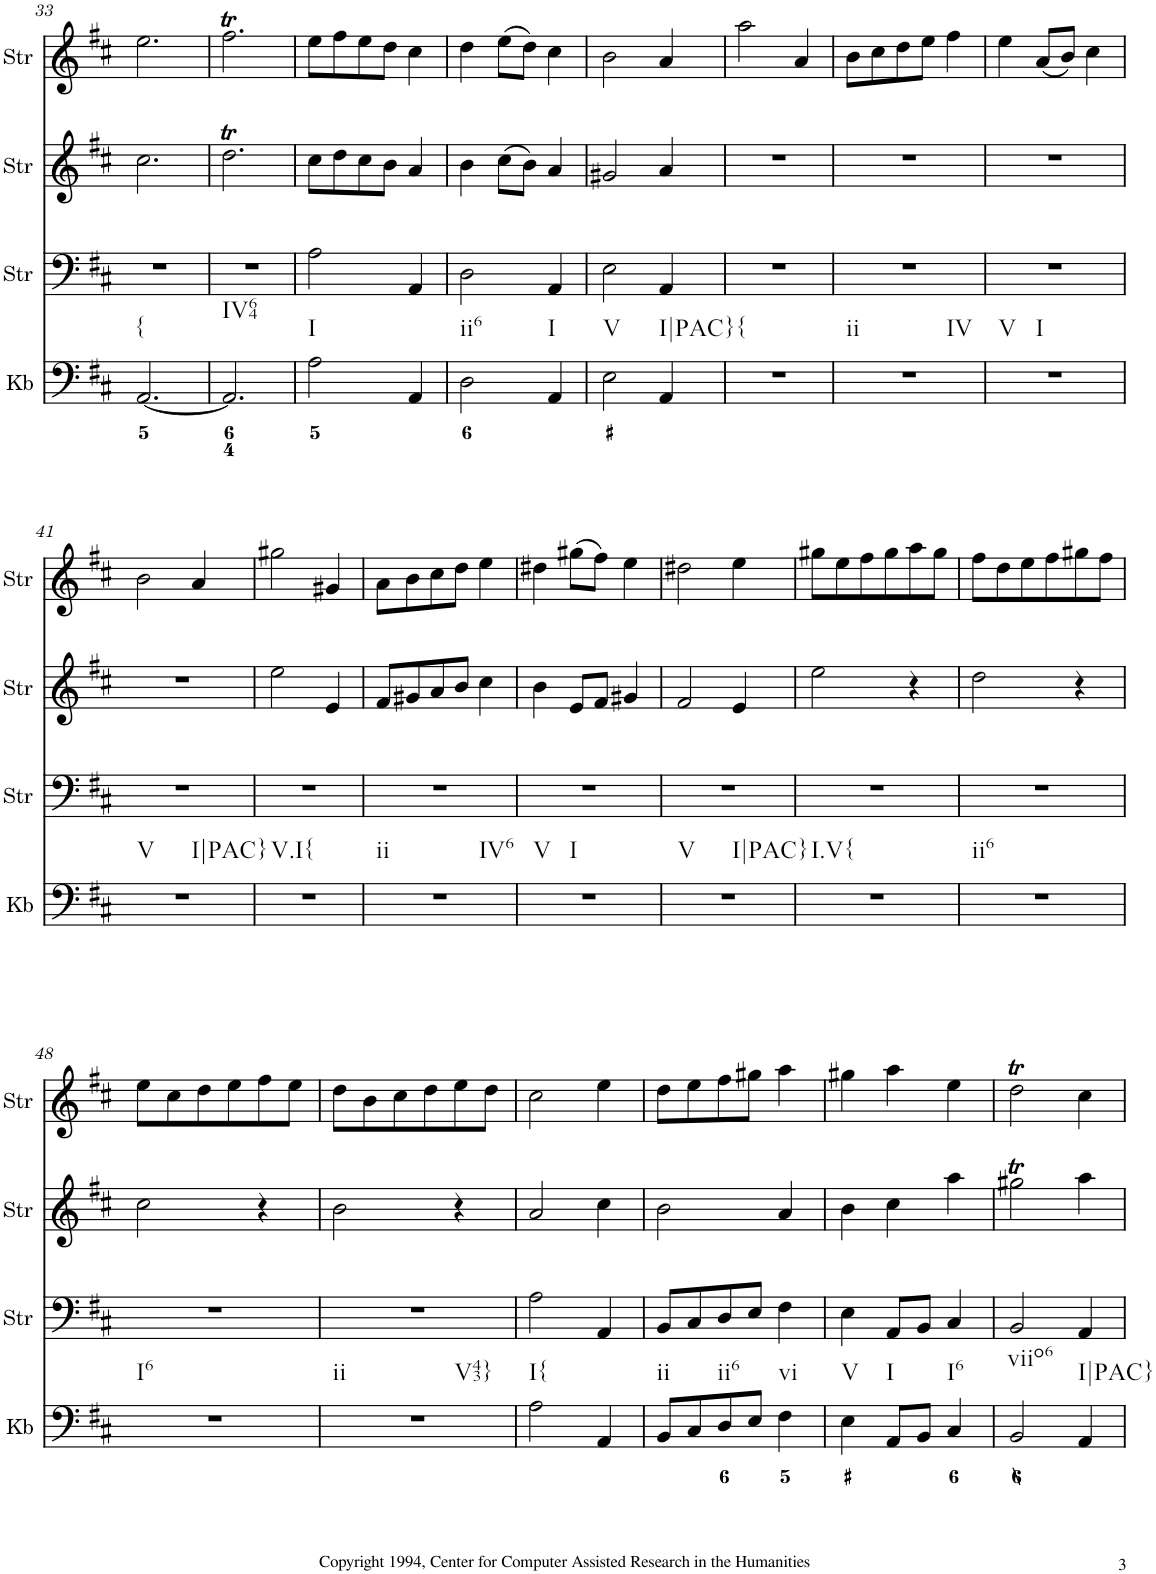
**kern	**kern	**kern	**kern
*part4	*part3	*part2	*part1
*staff4	*staff3	*staff2	*staff1
*I"Keyboard	*I"StringInstrument	*I"StringInstrument	*I"StringInstrument
*I'Kb	*I'Str	*I'Str	*I'Str
!!LO:PB:g=z
*clefF4	*clefF4	*clefG2	*clefG2
*k[f#c#]	*k[f#c#]	*k[f#c#]	*k[f#c#]
*M3/4	*M3/4	*M3/4	*M3/4
=33	=33	=33	=33
!LO:TX:b:t={	!	!	!
[2.AA/	2.r	2.cc#\	2.ee\
=34	=34	=34	=34
!LO:TX:b:t=IV64	!	!	!
2.AA/]	2.r	2.ddT\	2.ff#t\
=35	=35	=35	=35
!LO:TX:b:t=I	!	!	!
2A\	2A\	8cc#\L	8ee\L
.	.	8dd\	8ff#\
.	.	8cc#\	8ee\
.	.	8b\J	8dd\J
4AA/	4AA/	4a/	4cc#\
=36	=36	=36	=36
!LO:TX:b:t=ii6	!	!	!
2D\	2D\	4b\	4dd\
.	.	(8cc#\L	(8ee\L
.	.	8b\J)	8dd\J)
!LO:TX:b:t=I	!	!	!
4AA/	4AA/	4a/	4cc#\
=37	=37	=37	=37
!LO:TX:b:t=V	!	!	!
2E\	2E\	2g#X/	2b\
!LO:TX:b:t=I|PAC}	!	!	!
4AA/	4AA/	4a/	4a/
=38	=38	=38	=38
!LO:TX:b:t={	!	!	!
2.r	2.r	2.r	2aa\
.	.	.	4a/
=39	=39	=39	=39
!LO:TX:b:t=ii	!	!	!
!LO:TX:b:t=IV	!	!	!
2.r	2.r	2.r	8b\L
.	.	.	8cc#\
.	.	.	8dd\
.	.	.	8ee\J
.	.	.	4ff#\
=40	=40	=40	=40
!LO:TX:b:t=V	!	!	!
!LO:TX:b:t=I	!	!	!
2.r	2.r	2.r	4ee\
.	.	.	(8a/L
.	.	.	8b/J)
.	.	.	4cc#\
!!LO:LB:g=z
=41	=41	=41	=41
!LO:TX:b:t=V	!	!	!
!LO:TX:b:t=I|PAC}	!	!	!
2.r	2.r	2.r	2b\
.	.	.	4a/
=42	=42	=42	=42
!LO:TX:b:t=V.I{	!	!	!
2.r	2.r	2ee\	2gg#X\
.	.	4e/	4g#X/
=43	=43	=43	=43
!LO:TX:b:t=ii	!	!	!
!LO:TX:b:t=IV6	!	!	!
2.r	2.r	8f#/L	8a\L
.	.	8g#X/	8b\
.	.	8a/	8cc#\
.	.	8b/J	8dd\J
.	.	4cc#\	4ee\
=44	=44	=44	=44
!LO:TX:b:t=V	!	!	!
!LO:TX:b:t=I	!	!	!
2.r	2.r	4b\	4dd#X\
.	.	8e/L	(8gg#X\L
.	.	8f#/J	8ff#\J)
.	.	4g#X/	4ee\
=45	=45	=45	=45
!LO:TX:b:t=V	!	!	!
!LO:TX:b:t=I|PAC}	!	!	!
2.r	2.r	2f#/	2dd#X\
.	.	4e/	4ee\
=46	=46	=46	=46
!LO:TX:b:t=I.V{	!	!	!
2.r	2.r	2ee\	8gg#X\L
.	.	.	8ee\
.	.	.	8ff#\
.	.	.	8gg#\
.	.	4r	8aa\
.	.	.	8gg#\J
=47	=47	=47	=47
!LO:TX:b:t=ii6	!	!	!
2.r	2.r	2dd\	8ff#\L
.	.	.	8dd\
.	.	.	8ee\
.	.	.	8ff#\
.	.	4r	8gg#X\
.	.	.	8ff#\J
!!LO:LB:g=z
=48	=48	=48	=48
!LO:TX:b:t=I6	!	!	!
2.r	2.r	2cc#\	8ee\L
.	.	.	8cc#\
.	.	.	8dd\
.	.	.	8ee\
.	.	4r	8ff#\
.	.	.	8ee\J
=49	=49	=49	=49
!LO:TX:b:t=ii	!	!	!
!LO:TX:b:t=V43}	!	!	!
2.r	2.r	2b\	8dd\L
.	.	.	8b\
.	.	.	8cc#\
.	.	.	8dd\
.	.	4r	8ee\
.	.	.	8dd\J
=50	=50	=50	=50
!LO:TX:b:t=I{	!	!	!
2A\	2A\	2a/	2cc#\
4AA/	4AA/	4cc#\	4ee\
=51	=51	=51	=51
!LO:TX:b:t=ii	!	!	!
8BB/L	8BB/L	2b\	8dd\L
8C#/	8C#/	.	8ee\
!LO:TX:b:t=ii6	!	!	!
8D/	8D/	.	8ff#\
8E/J	8E/J	.	8gg#X\J
!LO:TX:b:t=vi	!	!	!
4F#\	4F#\	4a/	4aa\
=52	=52	=52	=52
!LO:TX:b:t=V	!	!	!
4E\	4E\	4b\	4gg#X\
!LO:TX:b:t=I	!	!	!
8AA/L	8AA/L	4cc#\	4aa\
8BB/J	8BB/J	.	.
!LO:TX:b:t=I6	!	!	!
4C#/	4C#/	4aa\	4ee\
=53	=53	=53	=53
!LO:TX:b:t=viio6	!	!	!
2BB/	2BB/	2gg#Xt\	2ddT\
!LO:TX:b:t=I|PAC}	!	!	!
4AA/	4AA/	4aa\	4cc#\
=	=	=	=
*-	*-	*-	*-
